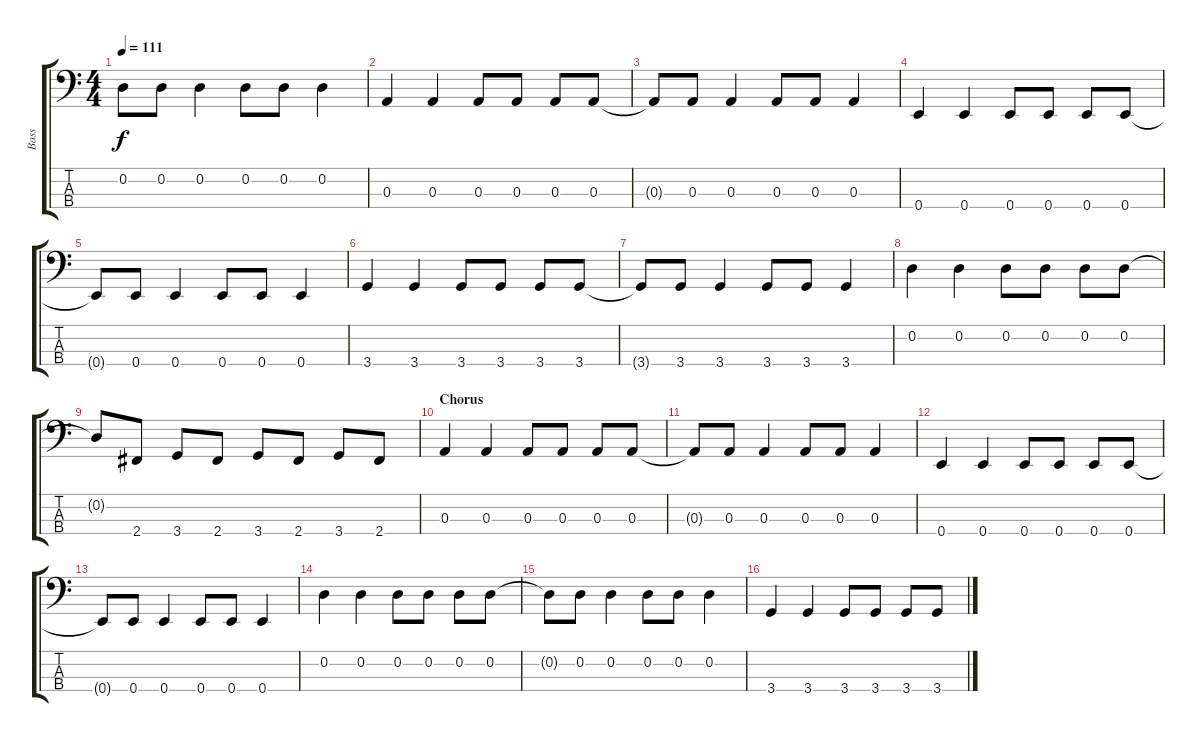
\track ("Bass" "Bass") {instrument electricbasspick}
\staff {score tabs}
\tuning (G2 D2 A1 E1) {hide}
\ts (4 4)
\tempo 111
\clef f4
\ks c
0.2{t}.8{dy f} 0.2.8 0.2.4 0.2.8 0.2.8 0.2.4 |
0.3.4 0.3.4 0.3.8 0.3.8 0.3.8 0.3.8 |
0.3{t}.8 0.3.8 0.3.4 0.3.8 0.3.8 0.3.4 |
0.4.4 0.4.4 0.4.8 0.4.8 0.4.8 0.4.8 |
0.4{t}.8 0.4.8 0.4.4 0.4.8 0.4.8 0.4.4 |
3.4.4 3.4.4 3.4.8 3.4.8 3.4.8 3.4.8 |
3.4{t}.8 3.4.8 3.4.4 3.4.8 3.4.8 3.4.4 |
0.2.4 0.2.4 0.2.8 0.2.8 0.2.8 0.2.8 |
0.2{t}.8 2.4.8 3.4.8 2.4.8 3.4.8 2.4.8 3.4.8 2.4.8 |
\section ("" "Chorus")
0.3.4 0.3.4 0.3.8 0.3.8 0.3.8 0.3.8 |
0.3{t}.8 0.3.8 0.3.4 0.3.8 0.3.8 0.3.4 |
0.4.4 0.4.4 0.4.8 0.4.8 0.4.8 0.4.8 |
0.4{t}.8 0.4.8 0.4.4 0.4.8 0.4.8 0.4.4 |
0.2.4 0.2.4 0.2.8 0.2.8 0.2.8 0.2.8 |
0.2{t}.8 0.2.8 0.2.4 0.2.8 0.2.8 0.2.4 |
3.4.4 3.4.4 3.4.8 3.4.8 3.4.8 3.4.8
